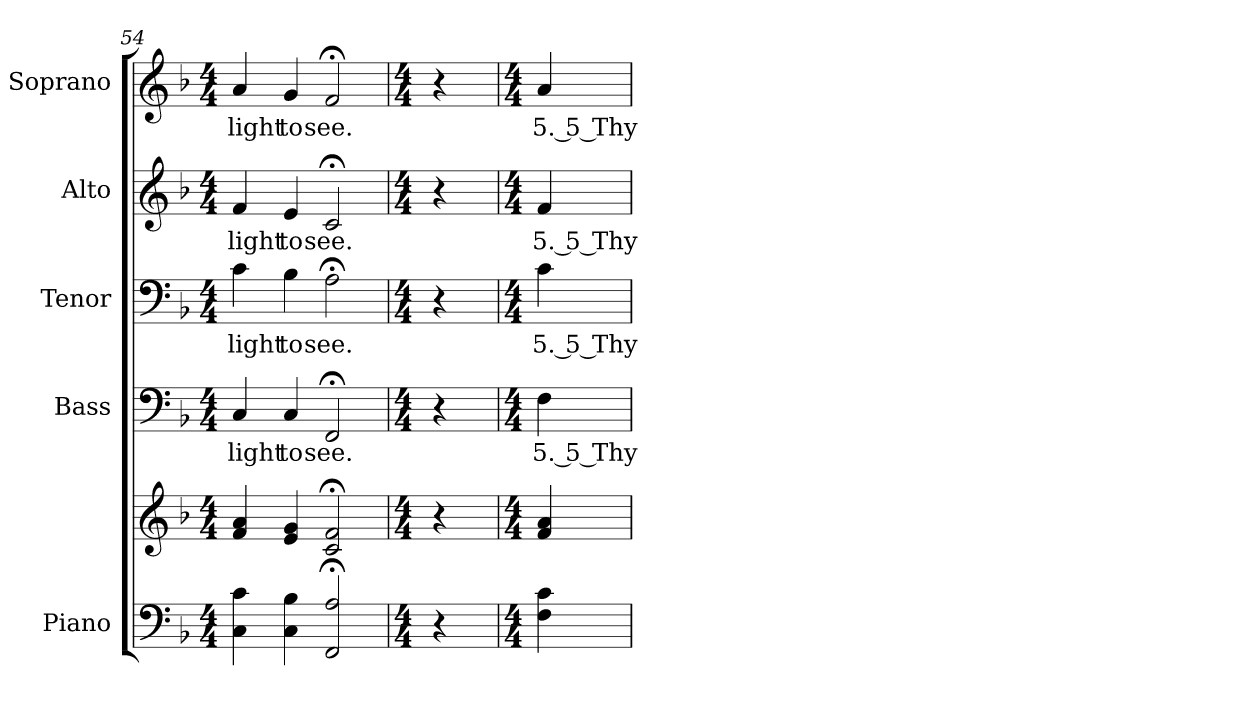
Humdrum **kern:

**kern	**kern	**kern	**text	**kern	**text	**kern	**text	**kern	**text
*part5	*part5	*part4	*part4	*part3	*part3	*part2	*part2	*part1	*part1
*staff6	*staff5	*staff4	*staff4	*staff3	*staff3	*staff2	*staff2	*staff1	*staff1
*I"Piano	*	*I"Bass	*	*I"Tenor	*	*I"Alto	*	*I"Soprano	*
*I'Pno.	*	*I'B.	*	*I'T.	*	*I'A.	*	*I'S.	*
*clefF4	*clefG2	*clefF4	*	*clefF4	*	*clefG2	*	*clefG2	*
*k[b-]	*k[b-]	*k[b-]	*	*k[b-]	*	*k[b-]	*	*k[b-]	*
*F:	*F:	*F:	*	*F:	*	*F:	*	*F:	*
*M4/4	*M4/4	*M4/4	*	*M4/4	*	*M4/4	*	*M4/4	*
=54	=54	=54	=54	=54	=54	=54	=54	=54	=54
!	!	!	!LO:LY:b:color=#000000	!	!	!	!	!	!
!	!	!	!	!	!LO:LY:b:color=#000000	!	!	!	!
!	!	!	!	!	!	!	!LO:LY:b:color=#000000	!	!
!	!	!	!	!	!	!	!	!	!LO:LY:b:color=#000000
4Ci\ 4ci	4fi/ 4ai	4Ci/	light	4ci\	light	4fi/	light	4ai/	light
!	!	!	!LO:LY:b:color=#000000	!	!	!	!	!	!
!	!	!	!	!	!LO:LY:b:color=#000000	!	!	!	!
!	!	!	!	!	!	!	!LO:LY:b:color=#000000	!	!
!	!	!	!	!	!	!	!	!	!LO:LY:b:color=#000000
4Ci\ 4B-i	4ei/ 4gi	4Ci/	to	4B-i\	to	4ei/	to	4gi/	to
!	!	!	!LO:LY:b:color=#000000	!	!	!	!	!	!
!	!	!	!	!	!LO:LY:b:color=#000000	!	!	!	!
!	!	!	!	!	!	!	!LO:LY:b:color=#000000	!	!
!	!	!	!	!	!	!	!	!	!LO:LY:b:color=#000000
2FFi/; 2Ai;	2ci/; 2fi;	2FF;i/	see.	2A;i\	see.	2c;i/	see.	2f;i/	see.
!!LO:PB:g=z
=55	=55	=55	=55	=55	=55	=55	=55	=55	=55
*M4/4	*M4/4	*M4/4	*	*M4/4	*	*M4/4	*	*M4/4	*
4r	4r	4r	.	4r	.	4r	.	4r	.
=56	=56	=56	=56	=56	=56	=56	=56	=56	=56
*M4/4	*M4/4	*M4/4	*	*M4/4	*	*M4/4	*	*M4/4	*
!	!	!	!LO:LY:b:color=#000000	!	!	!	!	!	!
!	!	!	!	!	!LO:LY:b:color=#000000	!	!	!	!
!	!	!	!	!	!	!	!LO:LY:b:color=#000000	!	!
!	!	!	!	!	!	!	!	!	!LO:LY:b:color=#000000
4Fi\ 4ci	4fi/ 4ai	4Fi\	5. 5 Thy	4ci\	5. 5 Thy	4fi/	5. 5 Thy	4ai/	5. 5 Thy
=	=	=	=	=	=	=	=	=	=
*-	*-	*-	*-	*-	*-	*-	*-	*-	*-
